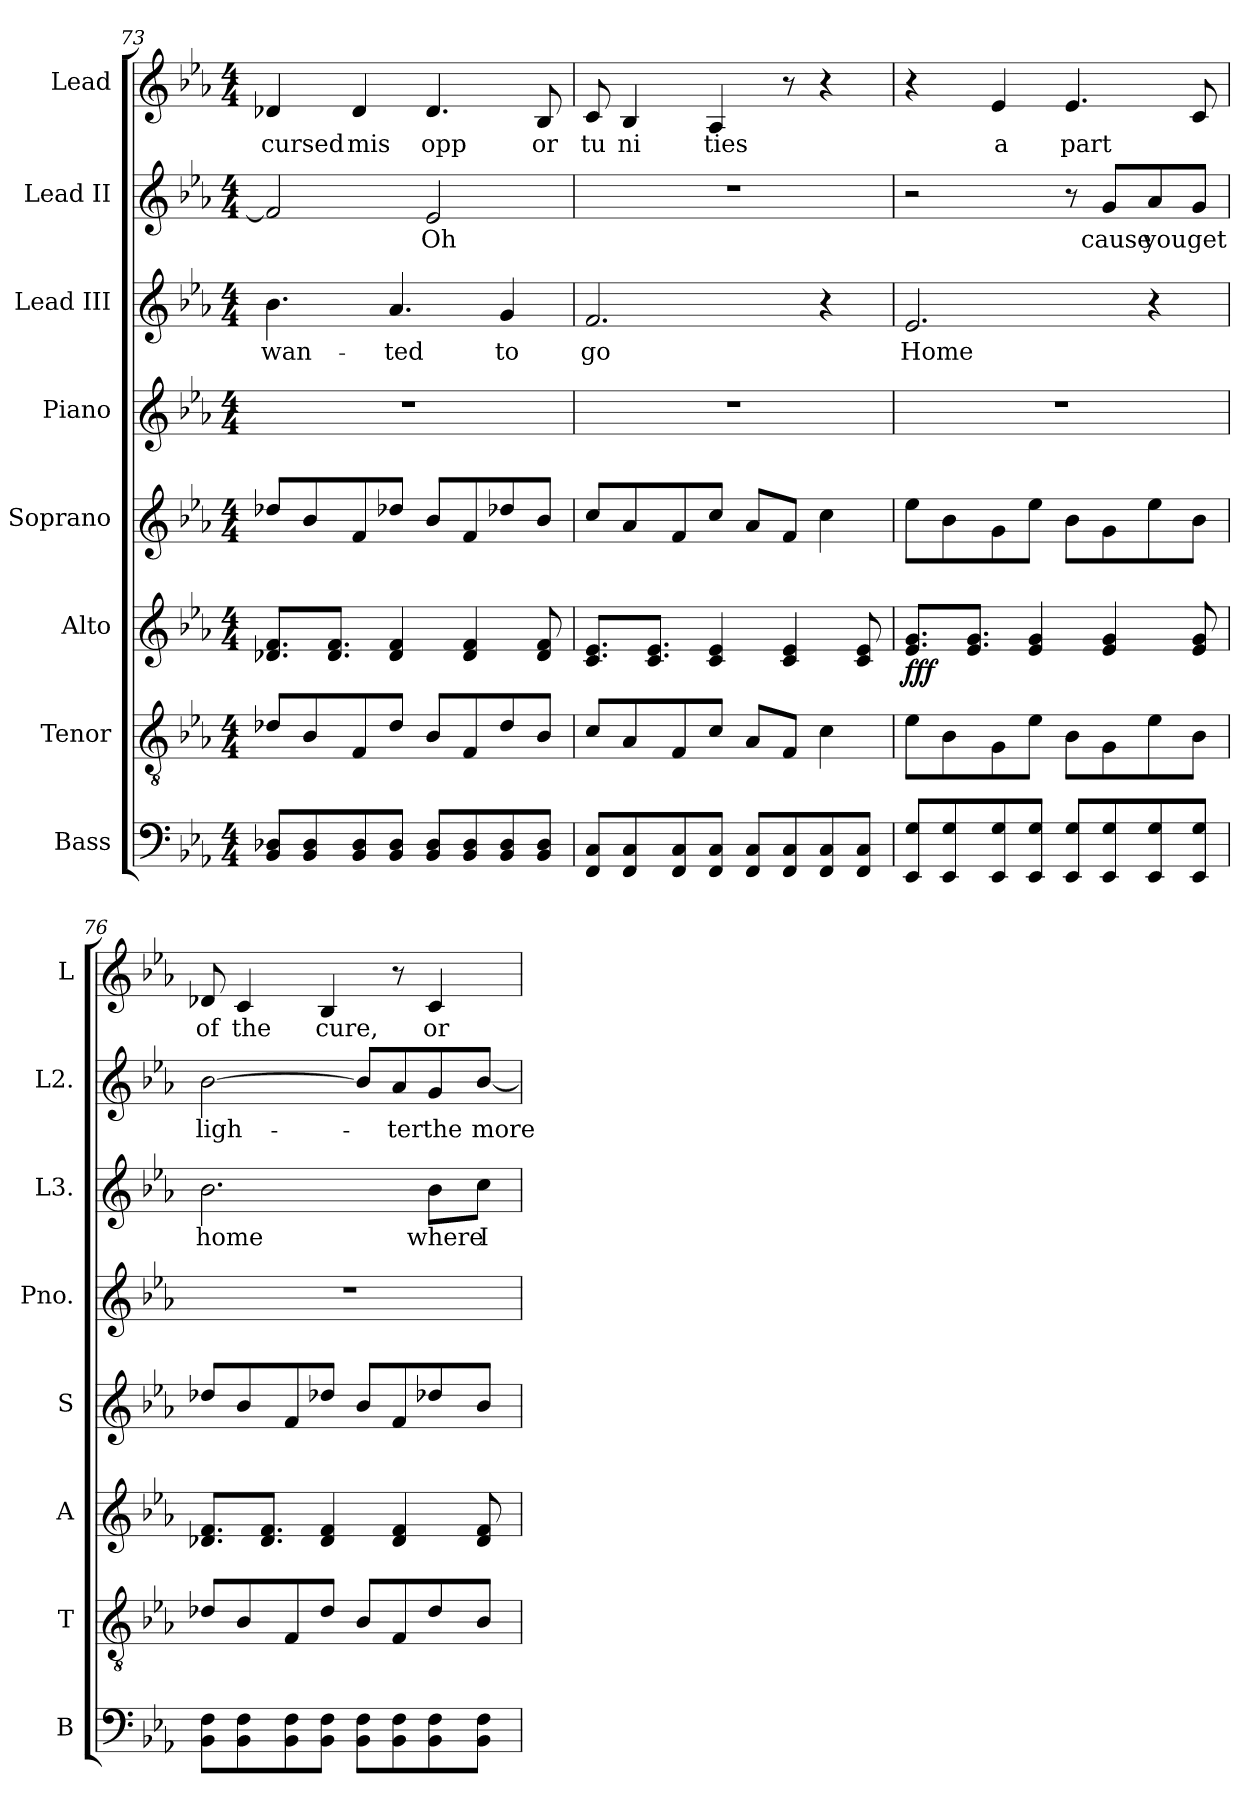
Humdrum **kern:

**kern	**dynam	**kern	**dynam	**kern	**dynam	**kern	**dynam	**kern	**kern	**text	**kern	**text	**kern	**text
*part8	*part8	*part7	*part7	*part6	*part6	*part5	*part5	*part4	*part3	*part3	*part2	*part2	*part1	*part1
*staff8	*staff8	*staff7	*staff7	*staff6	*staff6	*staff5	*staff5	*staff4	*staff3	*staff3	*staff2	*staff2	*staff1	*staff1
*I"Bass	*	*I"Tenor	*	*I"Alto	*	*I"Soprano	*	*I"Piano	*I"Lead III	*	*I"Lead II	*	*I"Lead	*
*I'B	*	*I'T	*	*I'A	*	*I'S	*	*I'Pno.	*I'L3.	*	*I'L2.	*	*I'L	*
!!LO:PB:g=z
*clefF4	*	*clefGv2	*	*clefG2	*	*clefG2	*	*clefG2	*clefG2	*	*clefG2	*	*clefG2	*
*k[b-e-a-]	*	*k[b-e-a-]	*	*k[b-e-a-]	*	*k[b-e-a-]	*	*k[b-e-a-]	*k[b-e-a-]	*	*k[b-e-a-]	*	*k[b-e-a-]	*
*M4/4	*	*M4/4	*	*M4/4	*	*M4/4	*	*M4/4	*M4/4	*	*M4/4	*	*M4/4	*
=73	=73	=73	=73	=73	=73	=73	=73	=73	=73	=73	=73	=73	=73	=73
!	!	!	!	!	!	!	!	!	!	!LO:LY:b	!	!	!	!LO:LY:b
8BB-/ 8D-X/L	.	8d-X/L	.	8.d-X/ 8.f/L	.	8dd-X/L	.	1r	4.b-\	wan-	2f/]	.	4d-X/	cursed
8BB-/ 8D-/	.	8B-/	.	.	.	8b-/	.	.	.	.	.	.	.	.
.	.	.	.	8.d-/ 8.f/J	.	.	.	.	.	.	.	.	.	.
!	!	!	!	!	!	!	!	!	!	!	!	!	!	!LO:LY:b
8BB-/ 8D-/	.	8F/	.	.	.	8f/	.	.	.	.	.	.	4d-/	mis
!	!	!	!	!	!	!	!	!	!	!LO:LY:b	!	!	!	!
8BB-/ 8D-/J	.	8d-/J	.	4d-/ 4f/	.	8dd-X/J	.	.	4.a-/	-ted	.	.	.	.
!	!	!	!	!	!	!	!	!	!	!	!	!LO:LY:b	!	!LO:LY:b
8BB-/ 8D-/L	.	8B-/L	.	.	.	8b-/L	.	.	.	.	2e-/	Oh	4.d-/	opp
8BB-/ 8D-/	.	8F/	.	4d-/ 4f/	.	8f/	.	.	.	.	.	.	.	.
!	!	!	!	!	!	!	!	!	!	!LO:LY:b	!	!	!	!
8BB-/ 8D-/	.	8d-/	.	.	.	8dd-X/	.	.	4g/	to	.	.	.	.
!	!	!	!	!	!	!	!	!	!	!	!	!	!	!LO:LY:b
8BB-/ 8D-/J	.	8B-/J	.	8d-/ 8f/	.	8b-/J	.	.	.	.	.	.	8B-/	or
=74	=74	=74	=74	=74	=74	=74	=74	=74	=74	=74	=74	=74	=74	=74
!	!	!	!	!	!	!	!	!	!	!LO:LY:b	!	!	!	!LO:LY:b
8FF/ 8C/L	.	8c/L	.	8.c/ 8.e-/L	.	8cc/L	.	1r	2.f/	go	1r	.	8c/	tu
!	!	!	!	!	!	!	!	!	!	!	!	!	!	!LO:LY:b
8FF/ 8C/	.	8A-/	.	.	.	8a-/	.	.	.	.	.	.	4B-/	ni
.	.	.	.	8.c/ 8.e-/J	.	.	.	.	.	.	.	.	.	.
8FF/ 8C/	.	8F/	.	.	.	8f/	.	.	.	.	.	.	.	.
!	!	!	!	!	!	!	!	!	!	!	!	!	!	!LO:LY:b
8FF/ 8C/J	.	8c/J	.	4c/ 4e-/	.	8cc/J	.	.	.	.	.	.	4A-/	ties
8FF/ 8C/L	.	8A-/L	.	.	.	8a-/L	.	.	.	.	.	.	.	.
8FF/ 8C/	.	8F/J	.	4c/ 4e-/	.	8f/J	.	.	.	.	.	.	8r	.
8FF/ 8C/	.	4c\	.	.	.	4cc\	.	.	4r	.	.	.	4r	.
8FF/ 8C/J	.	.	.	8c/ 8e-/	.	.	.	.	.	.	.	.	.	.
=75	=75	=75	=75	=75	=75	=75	=75	=75	=75	=75	=75	=75	=75	=75
!	!LO:DY:b	!	!	!	!	!	!	!	!	!LO:LY:b	!	!	!	!
!	!LO:DY:n=1:b	!	!	!	!	!	!	!	!	!	!	!	!	!
!	!LO:DY:n=2:a	!	!LO:DY:b	!	!	!	!	!	!	!	!	!	!	!
!	!	!	!LO:DY:n=1:a	!	!LO:DY:b	!	!	!	!	!	!	!	!	!
!	!	!	!	!	!LO:DY:n=1:b	!	!	!	!	!	!	!	!	!
!	!	!	!	!	!LO:DY:n=2:b	!	!LO:DY:b	!	!	!	!	!	!	!
!	!	!	!	!	!	!	!LO:DY:n=1:a	!	!	!	!	!	!	!
8EE-/ 8G/L	f f mp	8e-\L	f mp	8.e-/ 8.g/L	f f f	8ee-\L	f mp	1r	2.e-/	Home	2r	.	4r	.
8EE-/ 8G/	.	8B-\	.	.	.	8b-\	.	.	.	.	.	.	.	.
.	.	.	.	8.e-/ 8.g/J	.	.	.	.	.	.	.	.	.	.
!	!	!	!	!	!	!	!	!	!	!	!	!	!	!LO:LY:b
8EE-/ 8G/	.	8G\	.	.	.	8g\	.	.	.	.	.	.	4e-/	a
8EE-/ 8G/J	.	8e-\J	.	4e-/ 4g/	.	8ee-\J	.	.	.	.	.	.	.	.
!	!	!	!	!	!	!	!	!	!	!	!	!	!	!LO:LY:b
8EE-/ 8G/L	.	8B-\L	.	.	.	8b-\L	.	.	.	.	8r	.	4.e-/	part
!	!	!	!	!	!	!	!	!	!	!	!	!LO:LY:b	!	!
8EE-/ 8G/	.	8G\	.	4e-/ 4g/	.	8g\	.	.	.	.	8g/L	cause	.	.
!	!	!	!	!	!	!	!	!	!	!	!	!LO:LY:b	!	!
8EE-/ 8G/	.	8e-\	.	.	.	8ee-\	.	.	4r	.	8a-/	you	.	.
!	!	!	!	!	!	!	!	!	!	!	!	!LO:LY:b	!	!
8EE-/ 8G/J	.	8B-\J	.	8e-/ 8g/	.	8b-\J	.	.	.	.	8g/J	get	8c/	.
!!LO:PB:g=z
=76	=76	=76	=76	=76	=76	=76	=76	=76	=76	=76	=76	=76	=76	=76
!	!	!	!	!	!	!	!	!	!	!LO:LY:b	!	!LO:LY:b	!	!LO:LY:b
8BB-\ 8F\L	.	8d-X/L	.	8.d-X/ 8.f/L	.	8dd-X/L	.	1r	2.b-\	home	[2b-\	ligh-	8d-X/	of
!	!	!	!	!	!	!	!	!	!	!	!	!	!	!LO:LY:b
8BB-\ 8F\	.	8B-/	.	.	.	8b-/	.	.	.	.	.	.	4c/	the
.	.	.	.	8.d-/ 8.f/J	.	.	.	.	.	.	.	.	.	.
8BB-\ 8F\	.	8F/	.	.	.	8f/	.	.	.	.	.	.	.	.
!	!	!	!	!	!	!	!	!	!	!	!	!	!	!LO:LY:b
8BB-\ 8F\J	.	8d-/J	.	4d-/ 4f/	.	8dd-X/J	.	.	.	.	.	.	4B-/	cure,
8BB-\ 8F\L	.	8B-/L	.	.	.	8b-/L	.	.	.	.	8b-/L]	.	.	.
!	!	!	!	!	!	!	!	!	!	!	!	!LO:LY:b	!	!
8BB-\ 8F\	.	8F/	.	4d-/ 4f/	.	8f/	.	.	.	.	8a-/	-ter	8r	.
!	!	!	!	!	!	!	!	!	!	!LO:LY:b	!	!LO:LY:b	!	!LO:LY:b
8BB-\ 8F\	.	8d-/	.	.	.	8dd-X/	.	.	8b-\L	where	8g/	the	4c/	or
!	!	!	!	!	!	!	!	!	!	!LO:LY:b	!	!LO:LY:b	!	!
8BB-\ 8F\J	.	8B-/J	.	8d-/ 8f/	.	8b-/J	.	.	8cc\J	I	[8b-/J	more	.	.
=	=	=	=	=	=	=	=	=	=	=	=	=	=	=
*-	*-	*-	*-	*-	*-	*-	*-	*-	*-	*-	*-	*-	*-	*-
